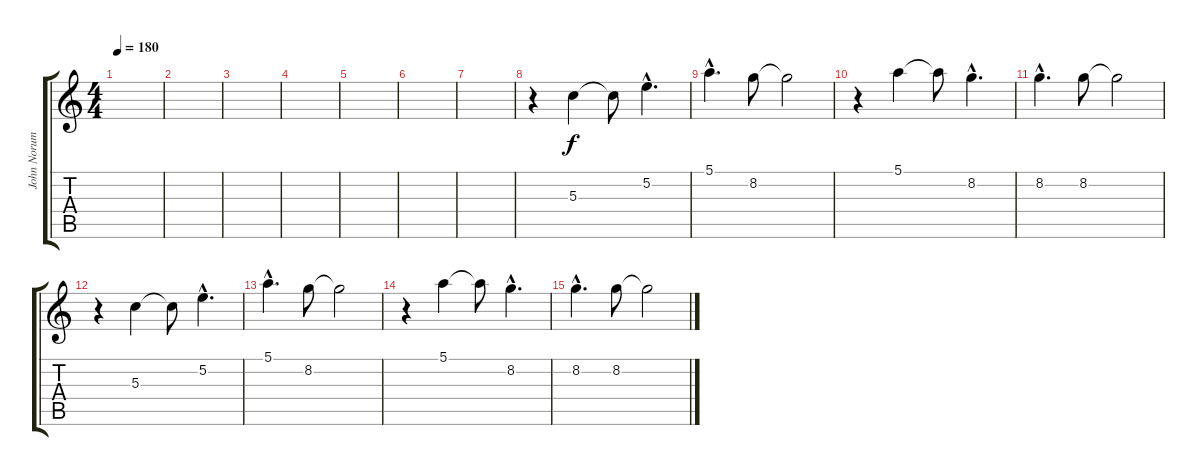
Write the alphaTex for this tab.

\track ("John Norum Gtr 3" "John Norum") {instrument overdrivenguitar}
\staff {score tabs}
\tuning (E4 B3 G3 D3 A2 E2) {hide}
\ts (4 4)
\tempo 180
\clef g2
\ks c
|
|
|
|
|
|
|
r.4 5.3.4 5.3{t}.8 5.2{hac}.4{d} |
5.1{hac}.4{d} 8.2.8 8.2{t}.2 |
r.4 5.1.4 5.1{t}.8 8.2{hac}.4{d} |
8.2{hac}.4{d} 8.2.8 8.2{t}.2 |
r.4 5.3.4 5.3{t}.8 5.2{hac}.4{d} |
5.1{hac}.4{d} 8.2.8 8.2{t}.2 |
r.4 5.1.4 5.1{t}.8 8.2{hac}.4{d} |
8.2{hac}.4{d} 8.2.8 8.2{t}.2
